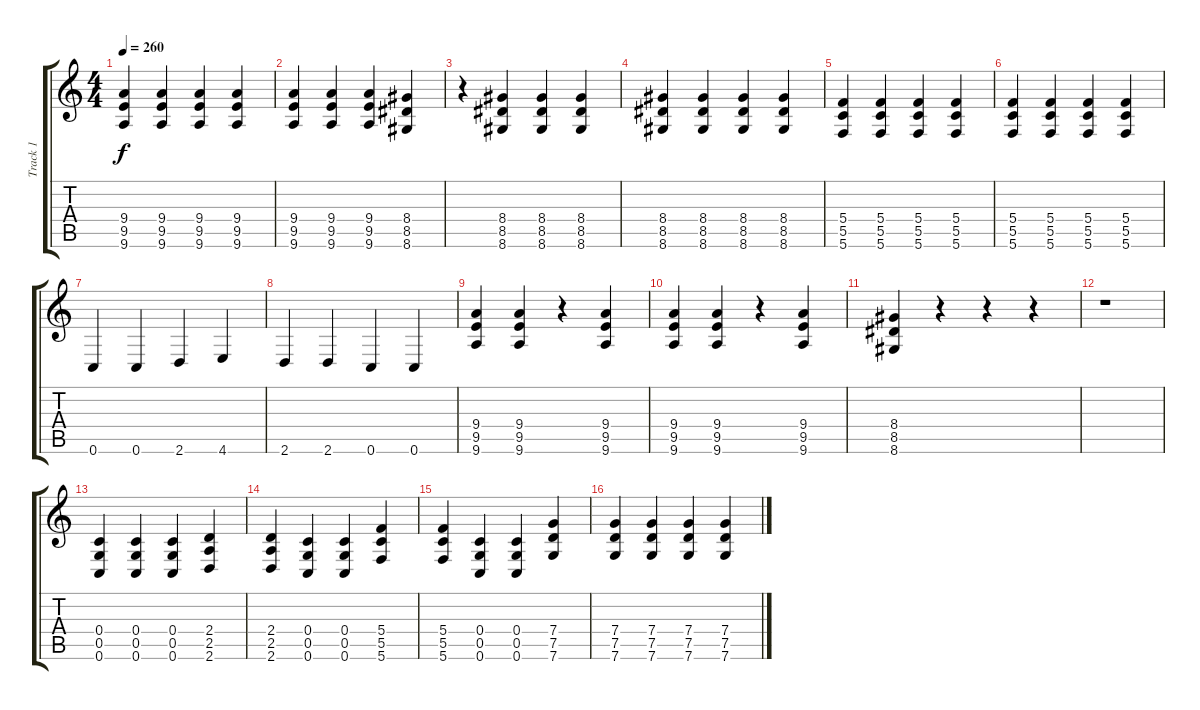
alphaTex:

\track ("Track 1" "Track 1") {instrument distortionguitar}
\staff {score tabs}
\tuning (D4 A3 F3 C3 G2 C2) {hide}
\ts (4 4)
\tempo 260
\clef g2
\ks c
(9.4 9.5 9.6).4{dy f} (9.4 9.5 9.6).4 (9.4 9.5 9.6).4 (9.4 9.5 9.6).4 |
(9.4 9.5 9.6).4 (9.4 9.5 9.6).4 (9.4 9.5 9.6).4 (8.4 8.5 8.6).4 |
r.4 (8.4 8.5 8.6).4 (8.4 8.5 8.6).4 (8.4 8.5 8.6).4 |
(8.4 8.5 8.6).4 (8.4 8.5 8.6).4 (8.4 8.5 8.6).4 (8.4 8.5 8.6).4 |
(5.4 5.5 5.6).4 (5.4 5.5 5.6).4 (5.4 5.5 5.6).4 (5.4 5.5 5.6).4 |
(5.4 5.5 5.6).4 (5.4 5.5 5.6).4 (5.4 5.5 5.6).4 (5.4 5.5 5.6).4 |
0.6.4 0.6.4 2.6.4 4.6.4 |
2.6.4 2.6.4 0.6.4 0.6.4 |
(9.4 9.5 9.6).4 (9.4 9.5 9.6).4 r.4 (9.4 9.5 9.6).4 |
(9.4 9.5 9.6).4 (9.4 9.5 9.6).4 r.4 (9.4 9.5 9.6).4 |
(8.4 8.5 8.6).4 r.4 r.4 r.4 |
r.1 |
(0.4 0.5 0.6).4 (0.4 0.5 0.6).4 (0.4 0.5 0.6).4 (2.4 2.5 2.6).4 |
(2.4 2.5 2.6).4 (0.4 0.5 0.6).4 (0.4 0.5 0.6).4 (5.4 5.5 5.6).4 |
(5.4 5.5 5.6).4 (0.4 0.5 0.6).4 (0.4 0.5 0.6).4 (7.4 7.5 7.6).4 |
(7.4 7.5 7.6).4 (7.4 7.5 7.6).4 (7.4 7.5 7.6).4 (7.4 7.5 7.6).4
